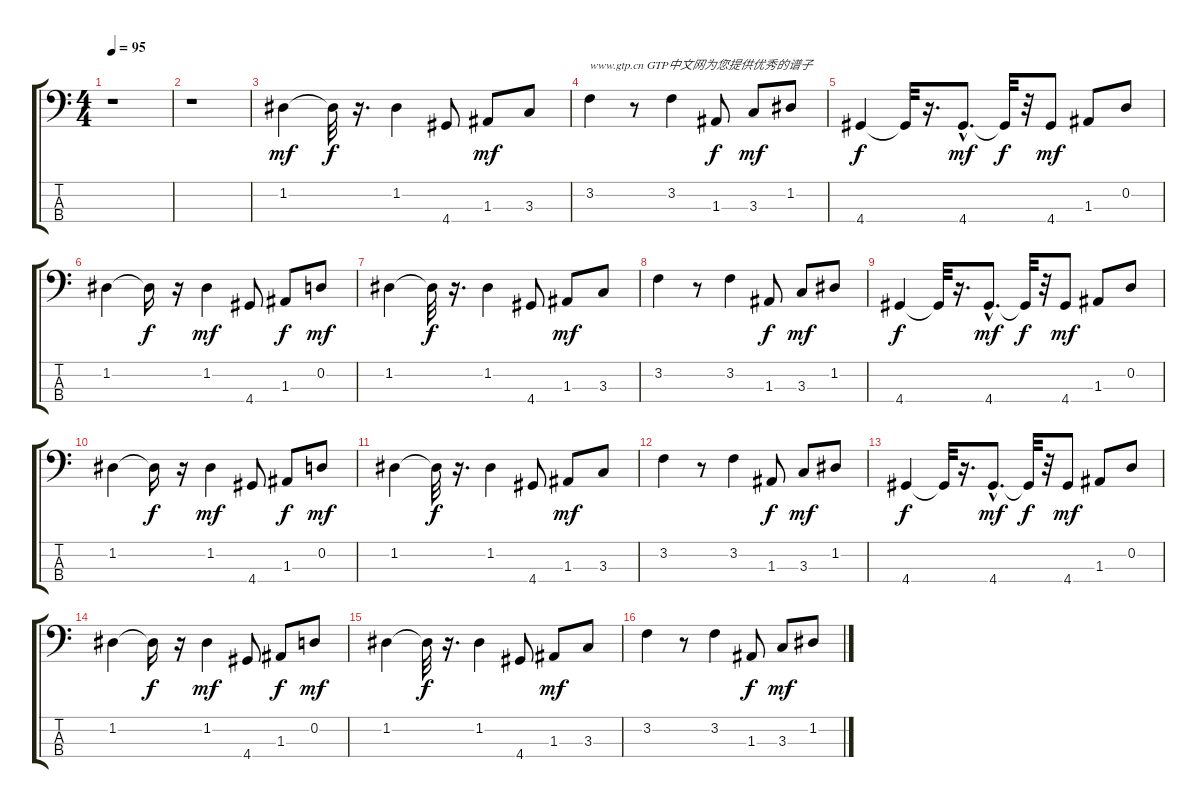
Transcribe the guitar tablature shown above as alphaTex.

\track "" {instrument fretlessbass}
\staff {score tabs}
\tuning (G2 D2 A1 E1) {hide}
\ts (4 4)
\tempo 95
\clef f4
\ks c
r.1{dy mf instrument fretlessbass} |
r.1 |
1.2.4 1.2{t}.32{dy f} r.16{d} 1.2.4 4.4.8 1.3.8{dy mf} 3.3.8 |
3.2.4{txt "www.gtp.cn GTP中文网为您提供优秀的谱子"} r.8 3.2.4 1.3.8{dy f} 3.3.8{dy mf} 1.2.8 |
4.4.4{dy f} 4.4{t}.32 r.16{d} 4.4{hac}.8{d dy mf} 4.4{t}.32{dy f} r.32 4.4.8{dy mf} 1.3.8 0.2.8 |
1.2.4 1.2{t}.16{dy f} r.16 1.2.4{dy mf} 4.4.8 1.3.8{dy f} 0.2.8{dy mf} |
1.2.4 1.2{t}.32{dy f} r.16{d} 1.2.4 4.4.8 1.3.8{dy mf} 3.3.8 |
3.2.4 r.8 3.2.4 1.3.8{dy f} 3.3.8{dy mf} 1.2.8 |
4.4.4{dy f} 4.4{t}.32 r.16{d} 4.4{hac}.8{d dy mf} 4.4{t}.32{dy f} r.32 4.4.8{dy mf} 1.3.8 0.2.8 |
1.2.4 1.2{t}.16{dy f} r.16 1.2.4{dy mf} 4.4.8 1.3.8{dy f} 0.2.8{dy mf} |
1.2.4 1.2{t}.32{dy f} r.16{d} 1.2.4 4.4.8 1.3.8{dy mf} 3.3.8 |
3.2.4 r.8 3.2.4 1.3.8{dy f} 3.3.8{dy mf} 1.2.8 |
4.4.4{dy f} 4.4{t}.32 r.16{d} 4.4{hac}.8{d dy mf} 4.4{t}.32{dy f} r.32 4.4.8{dy mf} 1.3.8 0.2.8 |
1.2.4 1.2{t}.16{dy f} r.16 1.2.4{dy mf} 4.4.8 1.3.8{dy f} 0.2.8{dy mf} |
1.2.4 1.2{t}.32{dy f} r.16{d} 1.2.4 4.4.8 1.3.8{dy mf} 3.3.8 |
3.2.4 r.8 3.2.4 1.3.8{dy f} 3.3.8{dy mf} 1.2.8
